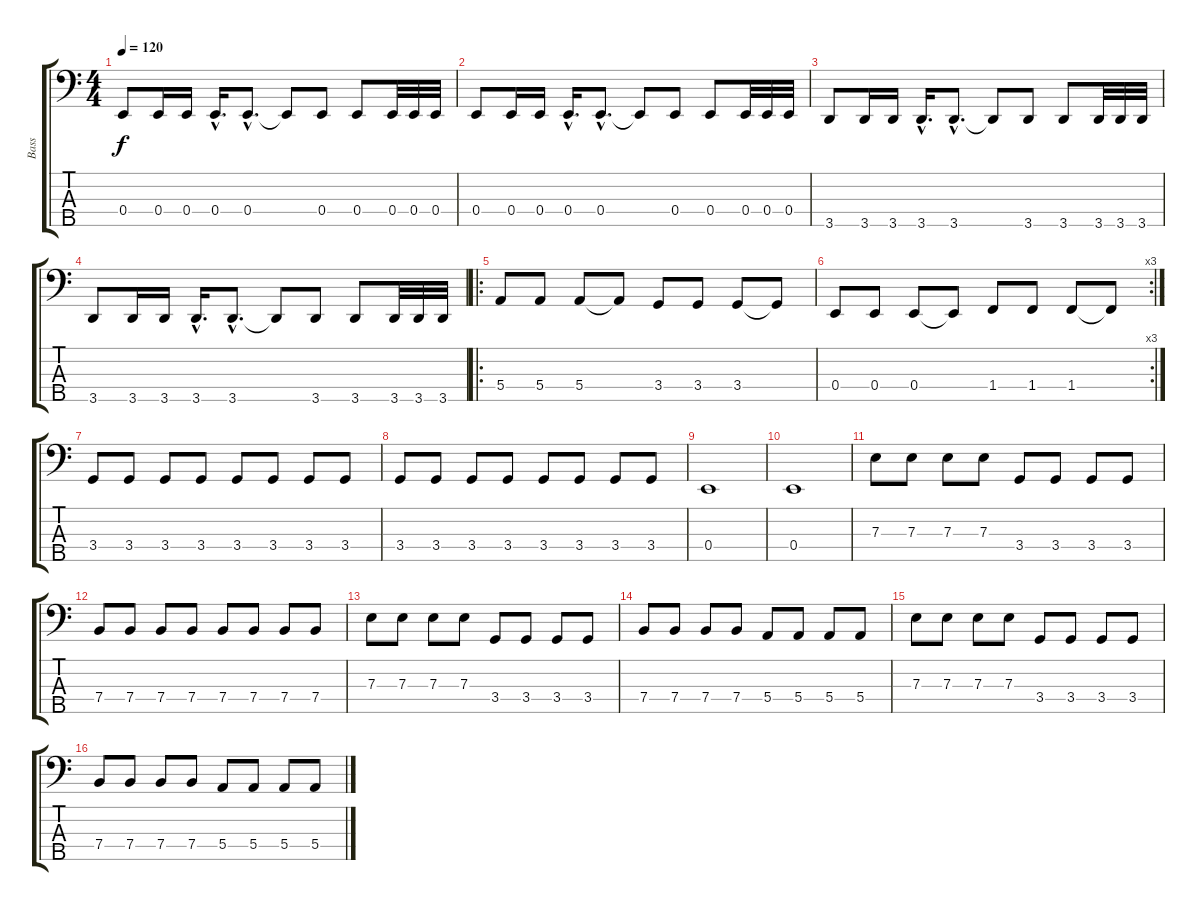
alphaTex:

\track ("Bass" "Bass") {instrument electricbassfinger}
\staff {score tabs}
\tuning (G2 D2 A1 E1 B0) {hide}
\ts (4 4)
\tempo 120
\clef f4
\ks c
0.4.8{dy f} 0.4.16 0.4.16 0.4{hac}.16{d} 0.4{hac}.8{d} 0.4{t}.8 0.4.8 0.4.8 0.4.32 0.4.32 0.4.32 |
0.4.8 0.4.16 0.4.16 0.4{hac}.16{d} 0.4{hac}.8{d} 0.4{t}.8 0.4.8 0.4.8 0.4.32 0.4.32 0.4.32 |
3.5.8 3.5.16 3.5.16 3.5{hac}.16{d} 3.5{hac}.8{d} 3.5{t}.8 3.5.8 3.5.8 3.5.32 3.5.32 3.5.32 |
3.5.8 3.5.16 3.5.16 3.5{hac}.16{d} 3.5{hac}.8{d} 3.5{t}.8 3.5.8 3.5.8 3.5.32 3.5.32 3.5.32 |
\ro
5.4.8 5.4.8 5.4.8 5.4{t}.8 3.4.8 3.4.8 3.4.8 3.4{t}.8 |
\rc 3
0.4.8 0.4.8 0.4.8 0.4{t}.8 1.4.8 1.4.8 1.4.8 1.4{t}.8 |
3.4.8 3.4.8 3.4.8 3.4.8 3.4.8 3.4.8 3.4.8 3.4.8 |
3.4.8 3.4.8 3.4.8 3.4.8 3.4.8 3.4.8 3.4.8 3.4.8 |
0.4.1 |
0.4.1 |
7.3.8 7.3.8 7.3.8 7.3.8 3.4.8 3.4.8 3.4.8 3.4.8 |
7.4.8 7.4.8 7.4.8 7.4.8 7.4.8 7.4.8 7.4.8 7.4.8 |
7.3.8 7.3.8 7.3.8 7.3.8 3.4.8 3.4.8 3.4.8 3.4.8 |
7.4.8 7.4.8 7.4.8 7.4.8 5.4.8 5.4.8 5.4.8 5.4.8 |
7.3.8 7.3.8 7.3.8 7.3.8 3.4.8 3.4.8 3.4.8 3.4.8 |
7.4.8 7.4.8 7.4.8 7.4.8 5.4.8 5.4.8 5.4.8 5.4.8
